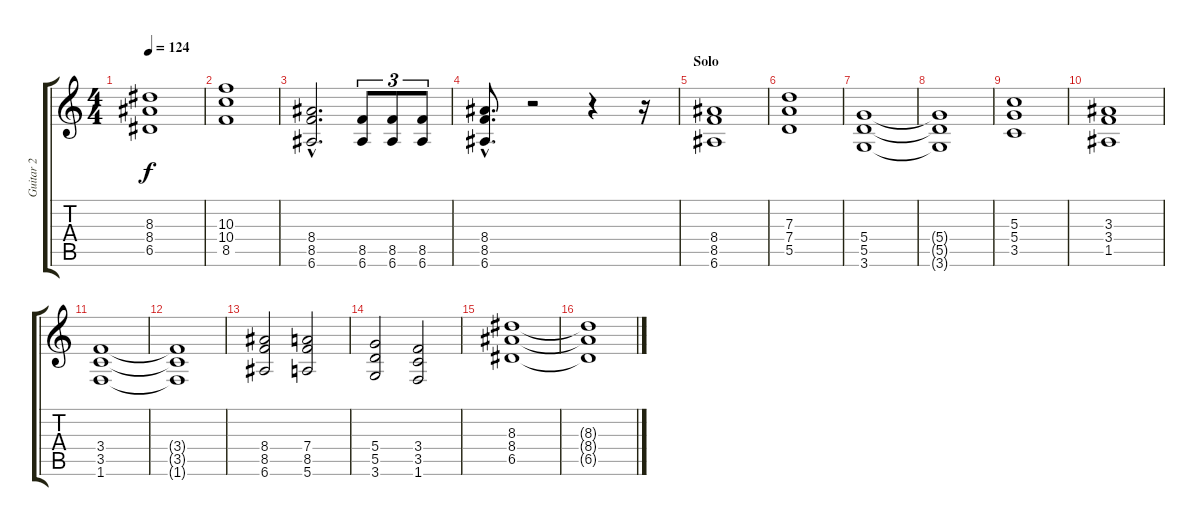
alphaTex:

\track ("Guitar 2" "Guitar 2") {instrument distortionguitar}
\staff {score tabs}
\tuning (E4 B3 G3 D3 A2 E2) {hide}
\ts (4 4)
\tempo 124
\clef g2
\ks c
(8.3 8.4 6.5).1{dy f} |
(10.3 10.4 8.5).1 |
(8.4{hac} 8.5{hac} 6.6{hac}).2{d} (8.5 6.6).8{tu (3 2)} (8.5 6.6).8{tu (3 2)} (8.5 6.6).8{tu (3 2)} |
(8.4{hac} 8.5{hac} 6.6{hac}).8{d} r.2 r.4 r.16 |
\section ("" "Solo")
(8.4 8.5 6.6).1 |
(7.3 7.4 5.5).1 |
(5.4 5.5 3.6).1 |
(5.4{t} 5.5{t} 3.6{t}).1 |
(5.3 5.4 3.5).1 |
(3.3 3.4 1.5).1 |
(3.4 3.5 1.6).1 |
(3.4{t} 3.5{t} 1.6{t}).1 |
\section ("" "")
(8.4 8.5 6.6).2 (7.4 8.5 5.6).2 |
(5.4 5.5 3.6).2 (3.4 3.5 1.6).2 |
(8.3 8.4 6.5).1 |
(8.3{t} 8.4{t} 6.5{t}).1
